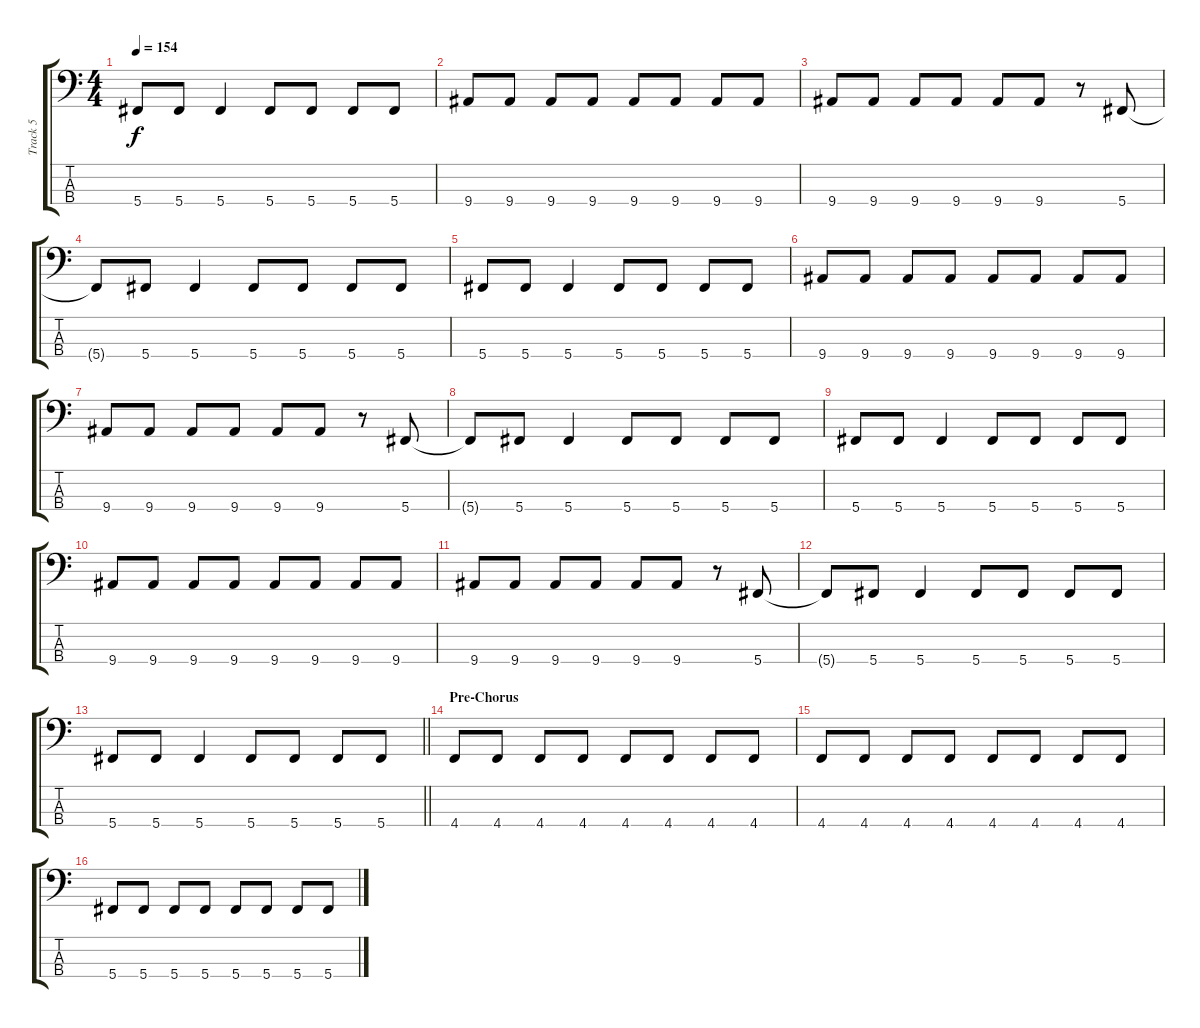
\track ("Track 5" "Track 5") {instrument electricbasspick}
\staff {score tabs}
\tuning (Gb2 Db2 Ab1 Db1) {hide}
\ts (4 4)
\tempo 154
\clef f4
\ks c
5.4.8{dy f} 5.4.8 5.4.4 5.4.8 5.4.8 5.4.8 5.4.8 |
9.4.8 9.4.8 9.4.8 9.4.8 9.4.8 9.4.8 9.4.8 9.4.8 |
9.4.8 9.4.8 9.4.8 9.4.8 9.4.8 9.4.8 r.8 5.4.8 |
5.4{t}.8 5.4.8 5.4.4 5.4.8 5.4.8 5.4.8 5.4.8 |
5.4.8 5.4.8 5.4.4 5.4.8 5.4.8 5.4.8 5.4.8 |
9.4.8 9.4.8 9.4.8 9.4.8 9.4.8 9.4.8 9.4.8 9.4.8 |
9.4.8 9.4.8 9.4.8 9.4.8 9.4.8 9.4.8 r.8 5.4.8 |
5.4{t}.8 5.4.8 5.4.4 5.4.8 5.4.8 5.4.8 5.4.8 |
5.4.8 5.4.8 5.4.4 5.4.8 5.4.8 5.4.8 5.4.8 |
9.4.8 9.4.8 9.4.8 9.4.8 9.4.8 9.4.8 9.4.8 9.4.8 |
9.4.8 9.4.8 9.4.8 9.4.8 9.4.8 9.4.8 r.8 5.4.8 |
5.4{t}.8 5.4.8 5.4.4 5.4.8 5.4.8 5.4.8 5.4.8 |
\barLineRight lightlight
5.4.8 5.4.8 5.4.4 5.4.8 5.4.8 5.4.8 5.4.8 |
\section ("" "Pre-Chorus")
4.4.8 4.4.8 4.4.8 4.4.8 4.4.8 4.4.8 4.4.8 4.4.8 |
4.4.8 4.4.8 4.4.8 4.4.8 4.4.8 4.4.8 4.4.8 4.4.8 |
5.4.8 5.4.8 5.4.8 5.4.8 5.4.8 5.4.8 5.4.8 5.4.8
